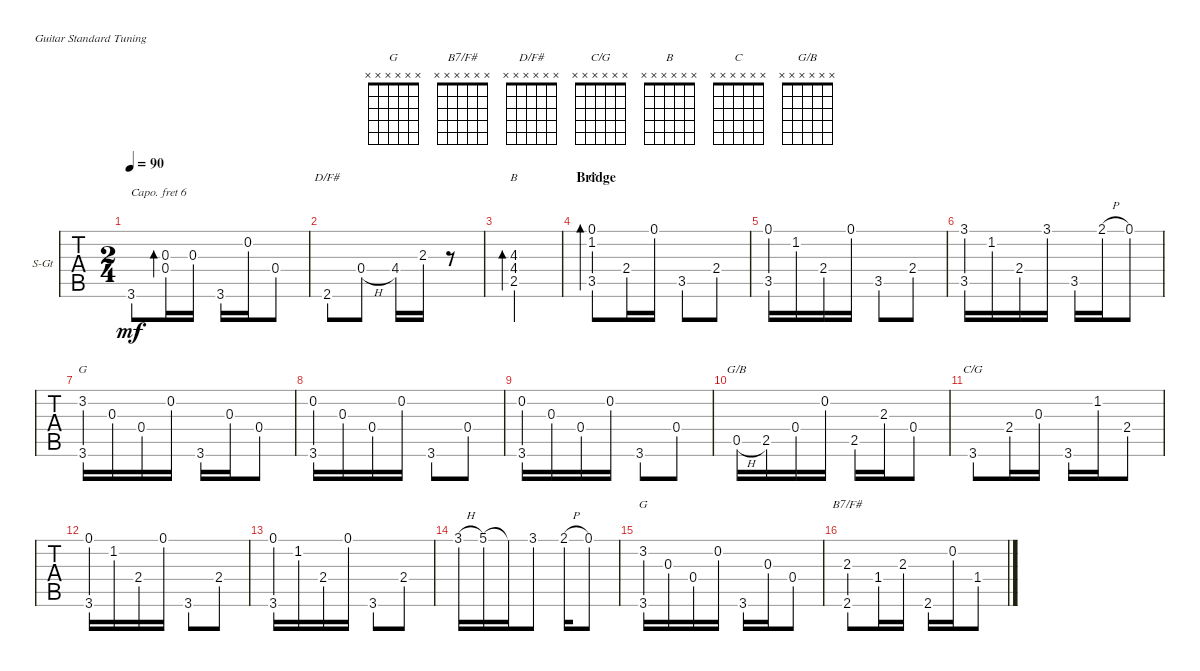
\defaultSystemsLayout 4
\bracketExtendMode groupsimilarinstruments
\firstSystemTrackNameOrientation horizontal
\otherSystemsTrackNameOrientation horizontal
\track ("Electric Guitar" "S-Gt") {instrument electricguitarjazz}
\staff {tabs}
\capo 6
\tuning (E4 B3 G3 D3 A2 E2)
\chord ("G" x x x x x x)
\chord ("B7/F#" x x x x x x)
\chord ("D/F#" x x x x x x)
\chord ("C/G" x x x x x x)
\chord ("B" x x x x x x)
\chord ("C" x x x x x x)
\chord ("G/B" x x x x x x)
\ts (2 4)
\tempo 90
\clef g2
\ks c
3.6.8{dy mf} (0.3 0.4).16{bd 30} 0.3.16 3.6.16 0.2.16 0.4.8 |
2.6.8{ch "D/F#"} 0.4{h}.8 4.4.16 2.3.16 r.8 |
(2.5 4.4 4.3).2{bd 30 ch "B"} |
\section ("" "Bridge")
(3.5 0.1 1.2).8{bd 30 ch "C"} 2.4.16 0.1.16 3.5.8 2.4.8 |
(3.5 0.1).16 1.2.16 2.4.16 0.1.16 3.5.8 2.4.8 |
(3.1 3.5).16 1.2.16 2.4.16 3.1.16 3.5.16 2.1{h}.16 0.1.8 |
(3.2 3.6).16{ch "G"} 0.3.16 0.4.16 0.2.16 3.6.16 0.3.16 0.4.8 |
(0.2 3.6).16 0.3.16 0.4.16 0.2.16 3.6.8 0.4.8 |
(0.2 3.6).16 0.3.16 0.4.16 0.2.16 3.6.8 0.4.8 |
0.5{h}.16{ch "G/B"} 2.5.16 0.4.16 0.2.16 2.5.16 2.3.16 0.4.8 |
3.6.8{ch "C/G"} 2.4.16 0.3.16 3.6.16 1.2.16 2.4.8 |
(0.1 3.6).16 1.2.16 2.4.16 0.1.16 3.6.8 2.4.8 |
(0.1 3.6).16 1.2.16 2.4.16 0.1.16 3.6.8 2.4.8 |
3.1{h}.16 5.1.16 5.1{t}.16 3.1.8 2.1{h}.16 0.1.8 |
(3.2 3.6).16{ch "G"} 0.3.16 0.4.16 0.2.16 3.6.16 0.3.16 0.4.8 |
(2.6 2.3).8{ch "B7/F#"} 1.4.16 2.3.16 2.6.16 0.2.16 1.4.8
